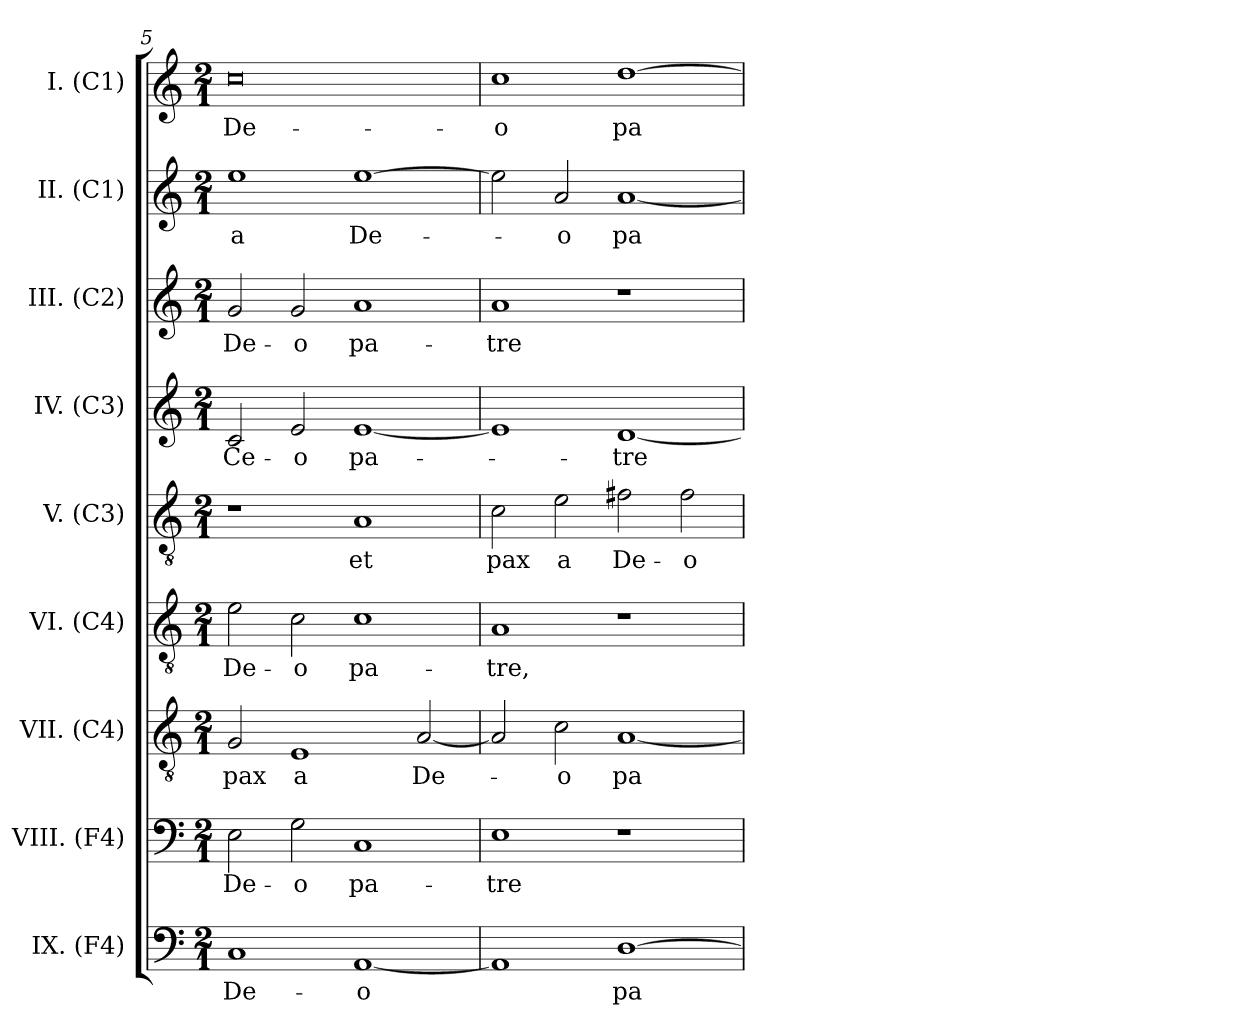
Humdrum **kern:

**kern	**text	**kern	**text	**kern	**text	**kern	**text	**kern	**text	**kern	**text	**kern	**text	**kern	**text	**kern	**text
*part9	*part9	*part8	*part8	*part7	*part7	*part6	*part6	*part5	*part5	*part4	*part4	*part3	*part3	*part2	*part2	*part1	*part1
*staff9	*staff9	*staff8	*staff8	*staff7	*staff7	*staff6	*staff6	*staff5	*staff5	*staff4	*staff4	*staff3	*staff3	*staff2	*staff2	*staff1	*staff1
*I"IX. (F4)	*	*I"VIII. (F4)	*	*I"VII. (C4)	*	*I"VI. (C4)	*	*I"V. (C3)	*	*I"IV. (C3)	*	*I"III. (C2)	*	*I"II. (C1)	*	*I"I. (C1)	*
*I'IX.	*	*I'VIII.	*	*I'VII.	*	*I'VI.	*	*I'V.	*	*I'IV.	*	*I'III.	*	*I'II.	*	*I'I.	*
*clefF4	*	*clefF4	*	*clefGv2	*	*clefGv2	*	*clefGv2	*	*clefG2	*	*clefG2	*	*clefG2	*	*clefG2	*
*	*	*	*	*	*	*	*	*ITrd7c12	*	*	*	*	*	*	*	*	*
*k[]	*	*k[]	*	*k[]	*	*k[]	*	*k[]	*	*k[]	*	*k[]	*	*k[]	*	*k[]	*
*C:	*	*C:	*	*C:	*	*C:	*	*C:	*	*C:	*	*C:	*	*C:	*	*C:	*
*M2/1	*	*M2/1	*	*M2/1	*	*M2/1	*	*M2/1	*	*M2/1	*	*M2/1	*	*M2/1	*	*M2/1	*
=5	=5	=5	=5	=5	=5	=5	=5	=5	=5	=5	=5	=5	=5	=5	=5	=5	=5
!	!LO:LY:b:color=#000000	!	!	!	!	!	!	!	!	!	!	!	!	!	!	!	!
!	!	!	!LO:LY:b:color=#000000	!	!	!	!	!	!	!	!	!	!	!	!	!	!
!	!	!	!	!	!LO:LY:b:color=#000000	!	!	!	!	!	!	!	!	!	!	!	!
!	!	!	!	!	!	!	!LO:LY:b:color=#000000	!	!	!	!	!	!	!	!	!	!
!	!	!	!	!	!	!	!	!	!	!	!LO:LY:b:color=#000000	!	!	!	!	!	!
!	!	!	!	!	!	!	!	!	!	!	!	!	!LO:LY:b:color=#000000	!	!	!	!
!	!	!	!	!	!	!	!	!	!	!	!	!	!	!	!LO:LY:b:color=#000000	!	!
!	!	!	!	!	!	!	!	!	!	!	!	!	!	!	!	!	!LO:LY:b:color=#000000
1Ci	De-	2Ei\	De-	2Gi/	pax	2ei\	De-	1r	.	2ci/	Ce-	2gi/	De-	1eei	a	0cci	De-
!	!	!	!LO:LY:b:color=#000000	!	!	!	!	!	!	!	!	!	!	!	!	!	!
!	!	!	!	!	!LO:LY:b:color=#000000	!	!	!	!	!	!	!	!	!	!	!	!
!	!	!	!	!	!	!	!LO:LY:b:color=#000000	!	!	!	!	!	!	!	!	!	!
!	!	!	!	!	!	!	!	!	!	!	!LO:LY:b:color=#000000	!	!	!	!	!	!
!	!	!	!	!	!	!	!	!	!	!	!	!	!LO:LY:b:color=#000000	!	!	!	!
.	.	2Gi\	-o	1Ei	a	2ci\	-o	.	.	2ei/	-o	2gi/	-o	.	.	.	.
!	!LO:LY:b:color=#000000	!	!	!	!	!	!	!	!	!	!	!	!	!	!	!	!
!	!	!	!LO:LY:b:color=#000000	!	!	!	!	!	!	!	!	!	!	!	!	!	!
!	!	!	!	!	!	!	!LO:LY:b:color=#000000	!	!	!	!	!	!	!	!	!	!
!	!	!	!	!	!	!	!	!	!LO:LY:b:color=#000000	!	!	!	!	!	!	!	!
!	!	!	!	!	!	!	!	!	!	!	!LO:LY:b:color=#000000	!	!	!	!	!	!
!	!	!	!	!	!	!	!	!	!	!	!	!	!LO:LY:b:color=#000000	!	!	!	!
!	!	!	!	!	!	!	!	!	!	!	!	!	!	!	!LO:LY:b:color=#000000	!	!
[1AAi	-o	1Ci	pa-	.	.	1ci	pa-	1AAi	et	[1ei	pa-	1ai	pa-	[1eei	De-	.	.
!	!	!	!	!	!LO:LY:b:color=#000000	!	!	!	!	!	!	!	!	!	!	!	!
.	.	.	.	[2Ai/	De-	.	.	.	.	.	.	.	.	.	.	.	.
!!LO:LB:g=z
=6	=6	=6	=6	=6	=6	=6	=6	=6	=6	=6	=6	=6	=6	=6	=6	=6	=6
!	!	!	!LO:LY:b:color=#000000	!	!	!	!	!	!	!	!	!	!	!	!	!	!
!	!	!	!	!	!	!	!LO:LY:b:color=#000000	!	!	!	!	!	!	!	!	!	!
!	!	!	!	!	!	!	!	!	!LO:LY:b:color=#000000	!	!	!	!	!	!	!	!
!	!	!	!	!	!	!	!	!	!	!	!	!	!LO:LY:b:color=#000000	!	!	!	!
!	!	!	!	!	!	!	!	!	!	!	!	!	!	!	!	!	!LO:LY:b:color=#000000
1AAi]	.	1Ei	-tre	2Ai/]	.	1Ai	-tre,	2Ci\	pax	1ei]	.	1ai	-tre	2eei\]	.	1cci	-o
!	!	!	!	!	!LO:LY:b:color=#000000	!	!	!	!	!	!	!	!	!	!	!	!
!	!	!	!	!	!	!	!	!	!LO:LY:b:color=#000000	!	!	!	!	!	!	!	!
!	!	!	!	!	!	!	!	!	!	!	!	!	!	!	!LO:LY:b:color=#000000	!	!
.	.	.	.	2ci\	-o	.	.	2Ei\	a	.	.	.	.	2ai/	-o	.	.
!	!LO:LY:b:color=#000000	!	!	!	!	!	!	!	!	!	!	!	!	!	!	!	!
!	!	!	!	!	!LO:LY:b:color=#000000	!	!	!	!	!	!	!	!	!	!	!	!
!	!	!	!	!	!	!	!	!	!LO:LY:b:color=#000000	!	!	!	!	!	!	!	!
!	!	!	!	!	!	!	!	!	!	!	!LO:LY:b:color=#000000	!	!	!	!	!	!
!	!	!	!	!	!	!	!	!	!	!	!	!	!	!	!LO:LY:b:color=#000000	!	!
!	!	!	!	!	!	!	!	!	!	!	!	!	!	!	!	!	!LO:LY:b:color=#000000
[1Di	pa-	1r	.	[1Ai	pa-	1r	.	2F#Xi\	De-	[1di	-tre	1r	.	[1ai	pa-	[1ddi	pa-
!	!	!	!	!	!	!	!	!	!LO:LY:b:color=#000000	!	!	!	!	!	!	!	!
.	.	.	.	.	.	.	.	2F#i\	-o	.	.	.	.	.	.	.	.
=	=	=	=	=	=	=	=	=	=	=	=	=	=	=	=	=	=
*-	*-	*-	*-	*-	*-	*-	*-	*-	*-	*-	*-	*-	*-	*-	*-	*-	*-
